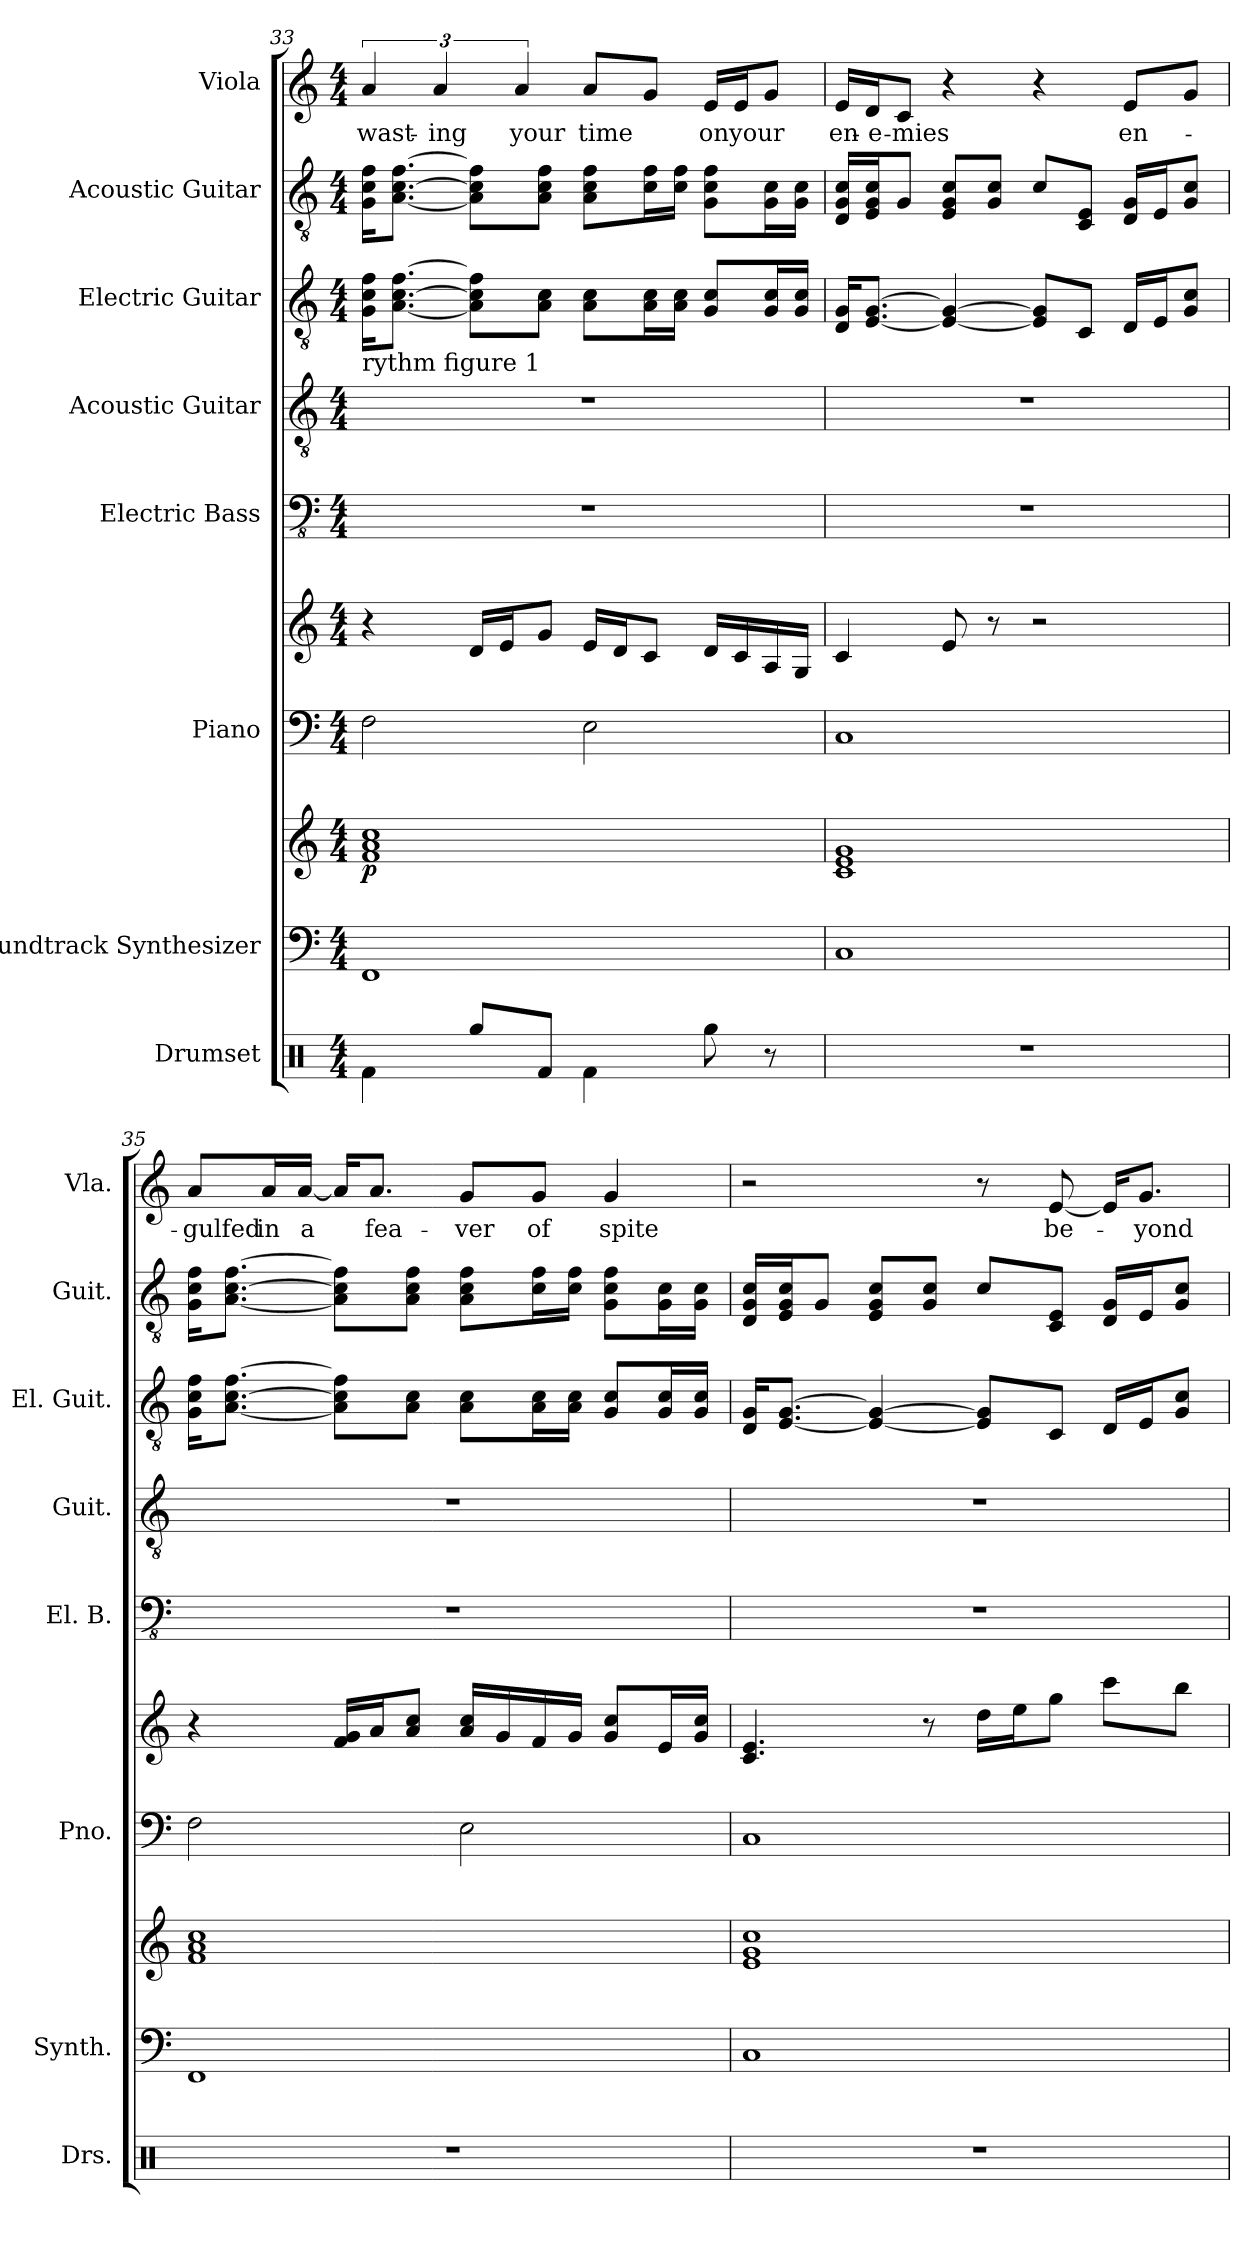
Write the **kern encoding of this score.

**kern	**kern	**kern	**dynam	**kern	**kern	**kern	**kern	**kern	**kern	**kern	**text
*part8	*part7	*part7	*part7	*part6	*part6	*part5	*part4	*part3	*part2	*part1	*part1
*staff10	*staff9	*staff8	*staff8/9	*staff7	*staff6	*staff5	*staff4	*staff3	*staff2	*staff1	*staff1
*I"Drumset	*I"Soundtrack Synthesizer	*	*	*I"Piano	*	*I"Electric Bass	*I"Acoustic Guitar	*I"Electric Guitar	*I"Acoustic Guitar	*I"Viola	*
*I'Drs.	*I'Synth.	*	*	*I'Pno.	*	*I'El. B.	*I'Guit.	*I'El. Guit.	*I'Guit.	*I'Vla.	*
!!LO:PB:g=z
*clefX	*clefF4	*clefG2	*	*clefF4	*clefG2	*clefFv4	*clefGv2	*clefGv2	*clefGv2	*clefG2	*
*k[]	*k[]	*k[]	*	*k[]	*k[]	*k[]	*k[]	*k[]	*k[]	*k[]	*
*M4/4	*M4/4	*M4/4	*	*M4/4	*M4/4	*M4/4	*M4/4	*M4/4	*M4/4	*M4/4	*
=33	=33	=33	=33	=33	=33	=33	=33	=33	=33	=33	=33
!	!	!	!	!	!	!	!	!LO:TX:b:t=rythm figure 1	!	!	!
!	!	!	!LO:DY:b	!	!	!	!	!	!	!	!
4Rf\	1FF	1f 1a 1cc	p	2F\	4r	1r	1r	16G\ 16c\ 16f\KL	16G\ 16c\ 16f\KL	6a/	wast-
.	.	.	.	.	.	.	.	[8.A\ [8.c\ [8.f\J	[8.A\ [8.c\ [8.f\J	.	.
.	.	.	.	.	.	.	.	.	.	6a/	-ing
8Rgg/L	.	.	.	.	16d/LL	.	.	8A\] 8c\] 8f\]L	8A\] 8c\] 8f\]L	.	.
.	.	.	.	.	16e/J	.	.	.	.	.	.
.	.	.	.	.	.	.	.	.	.	6a/	your
8Rf/J	.	.	.	.	8g/J	.	.	8A\ 8c\J	8A\ 8c\ 8f\J	.	.
4Rf\	.	.	.	2E\	16e/LL	.	.	8A\ 8c\L	8A\ 8c\ 8f\L	8a/L	time
.	.	.	.	.	16d/J	.	.	.	.	.	.
.	.	.	.	.	8c/J	.	.	16A\ 16c\L	16c\ 16f\L	8g/J	.
.	.	.	.	.	.	.	.	16A\ 16c\JJ	16c\ 16f\JJ	.	.
8Rgg\	.	.	.	.	16d/LL	.	.	8G/ 8c/L	8G\ 8c\ 8f\L	16e/LL	on
.	.	.	.	.	16c/	.	.	.	.	16e/J	your
8r	.	.	.	.	16A/	.	.	16G/ 16c/L	16G\ 16c\L	8g/J	.
.	.	.	.	.	16G/JJ	.	.	16G/ 16c/JJ	16G\ 16c\JJ	.	.
=34	=34	=34	=34	=34	=34	=34	=34	=34	=34	=34	=34
1r	1C	1c 1e 1g	.	1C	4c/	1r	1r	16D/ 16G/KL	16D/ 16G/ 16c/LL	16e/LL	en-
.	.	.	.	.	.	.	.	[8.E/ [8.G/J	16E/ 16G/ 16c/J	16d/J	-e-
.	.	.	.	.	.	.	.	.	8G/J	8c/J	-mies
.	.	.	.	.	8e/	.	.	4E/_ 4G/_	8E/ 8G/ 8c/L	4r	.
.	.	.	.	.	8r	.	.	.	8G/ 8c/J	.	.
.	.	.	.	.	2r	.	.	8E/] 8G/]L	8c/L	4r	.
.	.	.	.	.	.	.	.	8C/J	8C/ 8E/J	.	.
.	.	.	.	.	.	.	.	16D/LL	16D/ 16G/LL	8e/L	en-
.	.	.	.	.	.	.	.	16E/J	16E/J	.	.
.	.	.	.	.	.	.	.	8G/ 8c/J	8G/ 8c/J	8g/J	.
=35	=35	=35	=35	=35	=35	=35	=35	=35	=35	=35	=35
1r	1FF	1f 1a 1cc	.	2F\	4r	1r	1r	16G\ 16c\ 16f\KL	16G\ 16c\ 16f\KL	8a/L	-gulfed
.	.	.	.	.	.	.	.	[8.A\ [8.c\ [8.f\J	[8.A\ [8.c\ [8.f\J	.	.
.	.	.	.	.	.	.	.	.	.	16a/L	in
.	.	.	.	.	.	.	.	.	.	[16a/JJ	a
.	.	.	.	.	16f/ 16g/LL	.	.	8A\] 8c\] 8f\]L	8A\] 8c\] 8f\]L	16a/KL]	.
.	.	.	.	.	16a/J	.	.	.	.	8.a/J	fea-
.	.	.	.	.	8a/ 8cc/J	.	.	8A\ 8c\J	8A\ 8c\ 8f\J	.	.
.	.	.	.	2E\	16a/ 16cc/LL	.	.	8A\ 8c\L	8A\ 8c\ 8f\L	8g/L	-ver
.	.	.	.	.	16g/	.	.	.	.	.	.
.	.	.	.	.	16f/	.	.	16A\ 16c\L	16c\ 16f\L	8g/J	of
.	.	.	.	.	16g/JJ	.	.	16A\ 16c\JJ	16c\ 16f\JJ	.	.
.	.	.	.	.	8g/ 8cc/L	.	.	8G/ 8c/L	8G\ 8c\ 8f\L	4g/	spite
.	.	.	.	.	16e/L	.	.	16G/ 16c/L	16G\ 16c\L	.	.
.	.	.	.	.	16g/ 16cc/JJ	.	.	16G/ 16c/JJ	16G\ 16c\JJ	.	.
=36	=36	=36	=36	=36	=36	=36	=36	=36	=36	=36	=36
1r	1C	1e 1g 1cc	.	1C	4.c/ 4.e/	1r	1r	16D/ 16G/KL	16D/ 16G/ 16c/LL	2r	.
.	.	.	.	.	.	.	.	[8.E/ [8.G/J	16E/ 16G/ 16c/J	.	.
.	.	.	.	.	.	.	.	.	8G/J	.	.
.	.	.	.	.	.	.	.	4E/_ 4G/_	8E/ 8G/ 8c/L	.	.
.	.	.	.	.	8r	.	.	.	8G/ 8c/J	.	.
.	.	.	.	.	16dd\LL	.	.	8E/] 8G/]L	8c/L	8r	.
.	.	.	.	.	16ee\J	.	.	.	.	.	.
.	.	.	.	.	8gg\J	.	.	8C/J	8C/ 8E/J	[8e/	be-
.	.	.	.	.	8ccc\L	.	.	16D/LL	16D/ 16G/LL	16e/KL]	.
.	.	.	.	.	.	.	.	16E/J	16E/J	8.g/J	-yond
.	.	.	.	.	8bb\J	.	.	8G/ 8c/J	8G/ 8c/J	.	.
=	=	=	=	=	=	=	=	=	=	=	=
*-	*-	*-	*-	*-	*-	*-	*-	*-	*-	*-	*-
